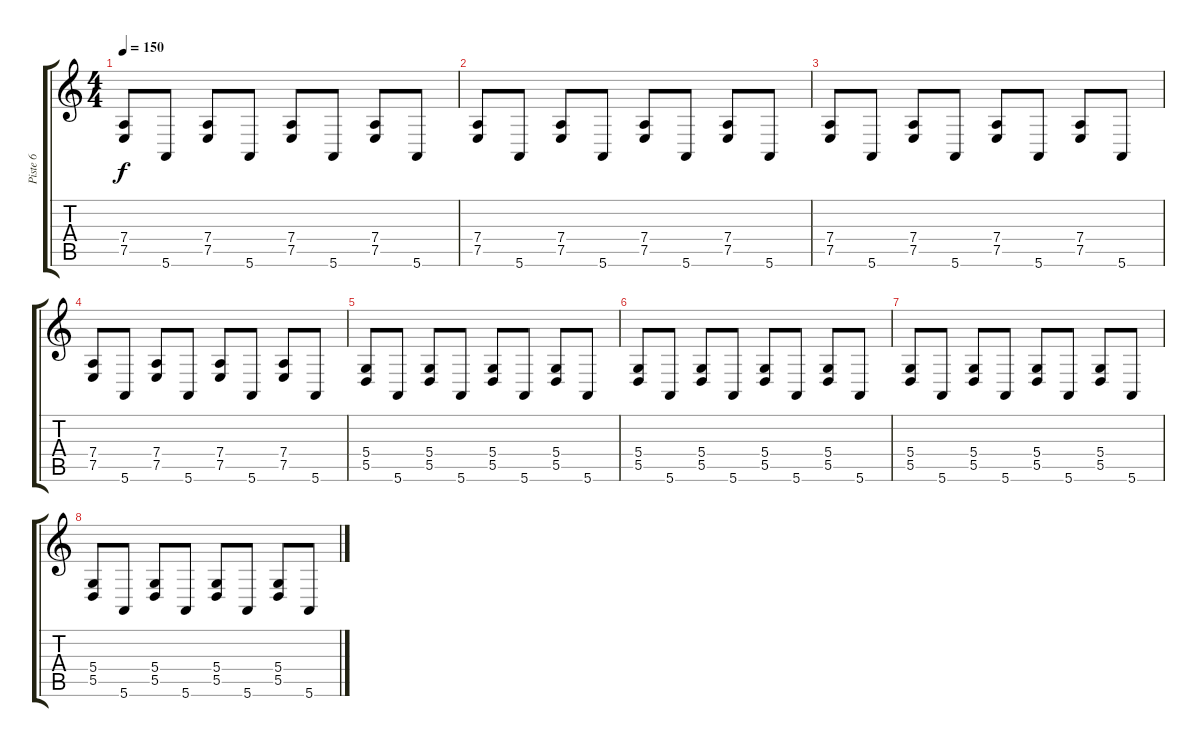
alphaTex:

\track ("Piste 6" "Piste 6") {instrument lead1square}
\staff {score tabs}
\tuning (E4 B3 G3 D3 A2 E2) {hide}
\ts (4 4)
\tempo 150
\clef g2
\ks c
(7.4 7.5).8{dy f volume 6} 5.6.8 (7.4 7.5).8 5.6.8 (7.4 7.5).8 5.6.8 (7.4 7.5).8 5.6.8 |
(7.4 7.5).8 5.6.8 (7.4 7.5).8 5.6.8 (7.4 7.5).8 5.6.8 (7.4 7.5).8 5.6.8 |
(7.4 7.5).8 5.6.8 (7.4 7.5).8 5.6.8 (7.4 7.5).8 5.6.8 (7.4 7.5).8 5.6.8 |
(7.4 7.5).8 5.6.8 (7.4 7.5).8 5.6.8 (7.4 7.5).8 5.6.8 (7.4 7.5).8 5.6.8 |
(5.4 5.5).8{volume 0} 5.6.8 (5.4 5.5).8 5.6.8 (5.4 5.5).8 5.6.8 (5.4 5.5).8 5.6.8 |
(5.4 5.5).8 5.6.8 (5.4 5.5).8 5.6.8 (5.4 5.5).8 5.6.8 (5.4 5.5).8 5.6.8 |
(5.4 5.5).8 5.6.8 (5.4 5.5).8 5.6.8 (5.4 5.5).8 5.6.8 (5.4 5.5).8 5.6.8 |
(5.4 5.5).8 5.6.8 (5.4 5.5).8 5.6.8 (5.4 5.5).8 5.6.8 (5.4 5.5).8 5.6.8
